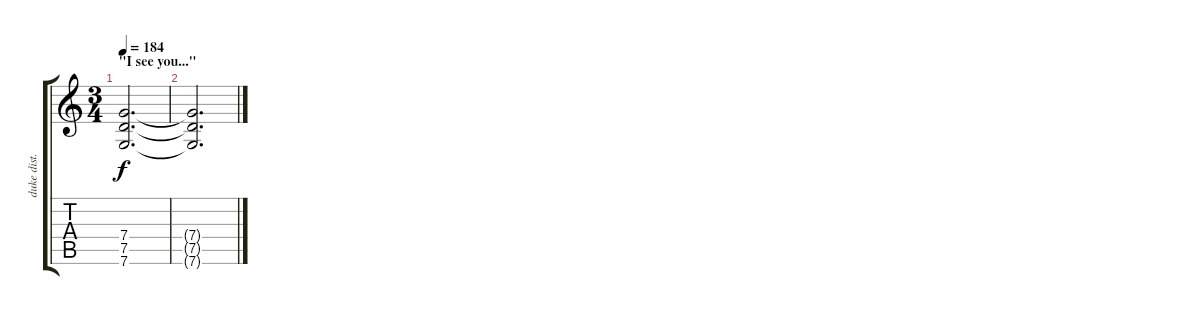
\track ("duke dist." "duke dist.") {instrument overdrivenguitar}
\staff {score tabs}
\tuning (D4 A3 F3 C3 G2 C2) {hide}
\ts (3 4)
\section ("" "\"I see you...\"")
\tempo 184
\clef g2
\ks c
(7.4{t} 7.5{t} 7.6{t}).2{d dy f} |
(7.4{t} 7.5{t} 7.6{t}).2{d}
